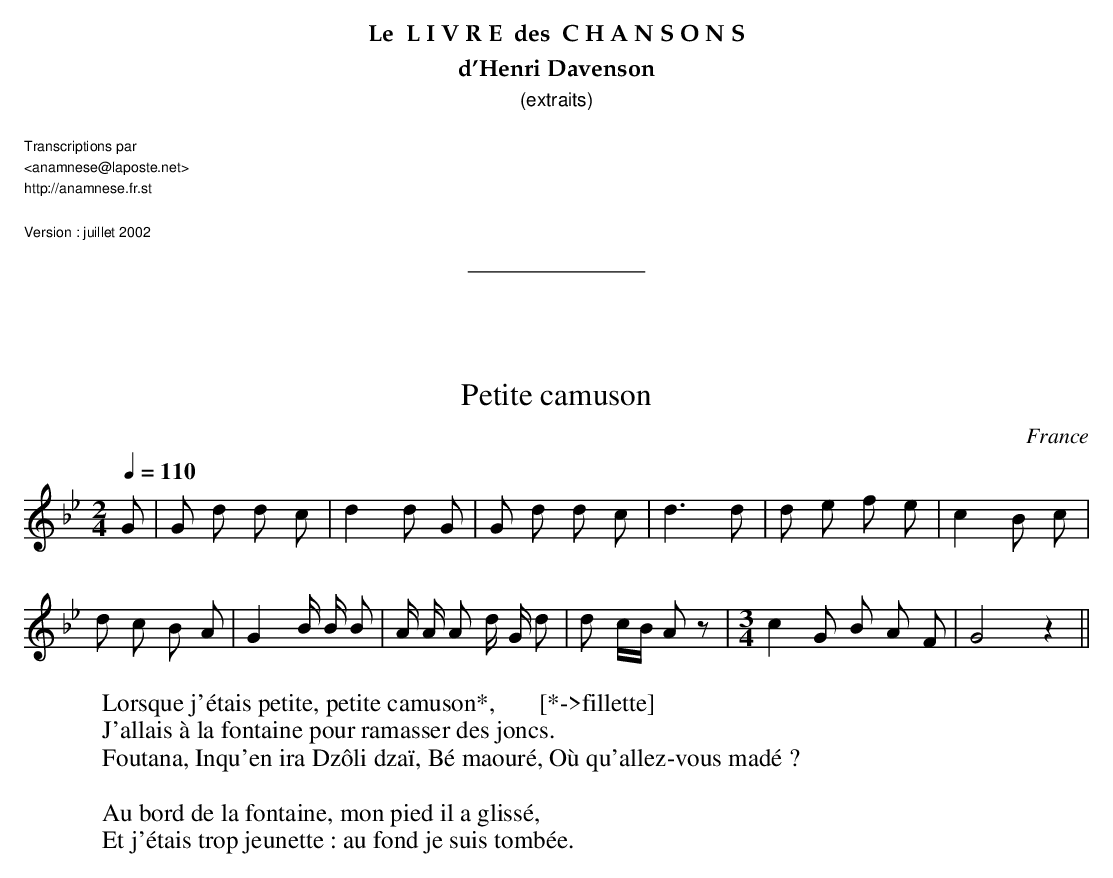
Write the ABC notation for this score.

X:1
T:Petite camuson
O:France
M:2/4
L:1/8
Q:1/4=110
K:Bb
G | G d d c | d2 d G | G d d c | d3 d | d e f e | c2 B c |
d c B A | G2 B/ B/ B | A/ A/ A d/ G/ d | d c/B/ A z | [M:3/4] c2 G B A F | G4 z2 ||
W:Lorsque j'étais petite, petite camuson*,       [*->fillette]
W:J'allais à la fontaine pour ramasser des joncs.
W:   Foutana, Inqu'en ira Dzôli dzaï, Bé maouré, Où qu'allez-vous madé ?
W:
W:Au bord de la fontaine, mon pied il a glissé,
W:Et j'étais trop jeunette : au fond je suis tombée.
